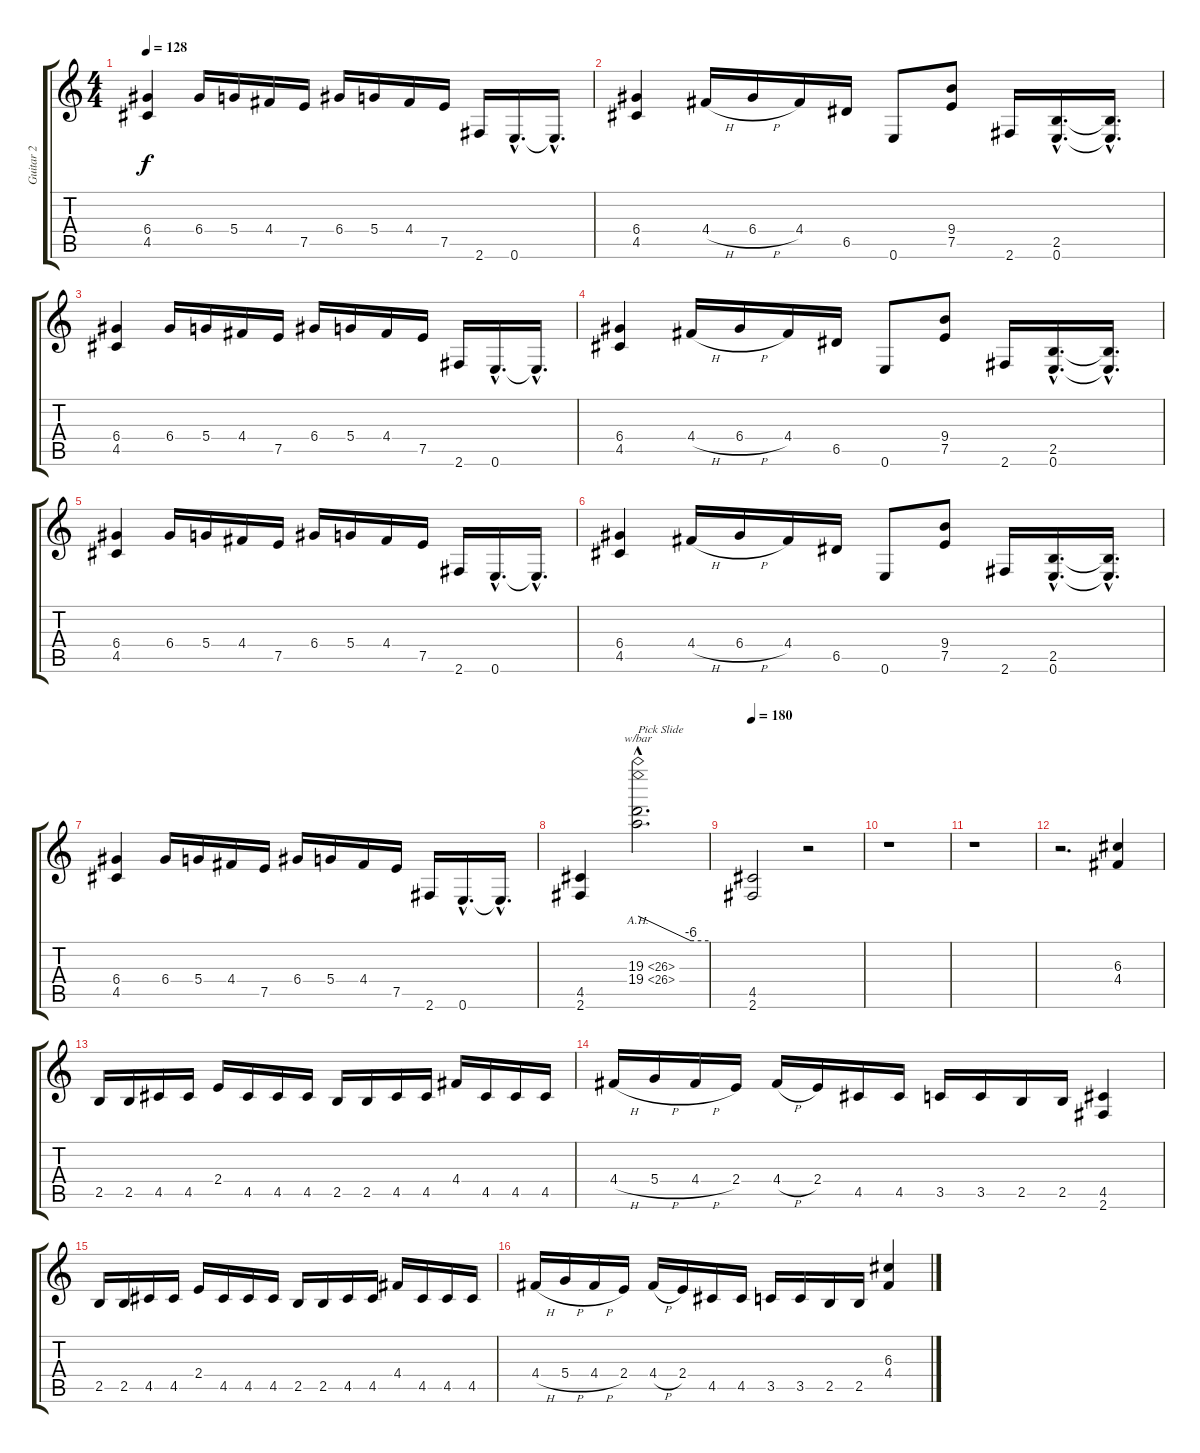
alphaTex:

\track ("Guitar 2" "Guitar 2") {instrument distortionguitar}
\staff {score tabs}
\tuning (E4 B3 G3 D3 A2 E2) {hide}
\ts (4 4)
\tempo 128
\clef g2
\ks c
(6.4 4.5).4{dy f} 6.4.16 5.4.16 4.4.16 7.5.16 6.4.16 5.4.16 4.4.16 7.5.16 2.6.16 0.6{hac}.16{d} 0.6{hac t}.16{d} |
(6.4 4.5).4 4.4{h}.16 6.4{h}.16 4.4.16 6.5.16 0.6.8 (9.4 7.5).8 2.6.16 (2.5{hac} 0.6{hac}).16{d} (2.5{hac t} 0.6{hac t}).16{d} |
(6.4 4.5).4 6.4.16 5.4.16 4.4.16 7.5.16 6.4.16 5.4.16 4.4.16 7.5.16 2.6.16 0.6{hac}.16{d} 0.6{hac t}.16{d} |
(6.4 4.5).4 4.4{h}.16 6.4{h}.16 4.4.16 6.5.16 0.6.8 (9.4 7.5).8 2.6.16 (2.5{hac} 0.6{hac}).16{d} (2.5{hac t} 0.6{hac t}).16{d} |
(6.4 4.5).4 6.4.16 5.4.16 4.4.16 7.5.16 6.4.16 5.4.16 4.4.16 7.5.16 2.6.16 0.6{hac}.16{d} 0.6{hac t}.16{d} |
(6.4 4.5).4 4.4{h}.16 6.4{h}.16 4.4.16 6.5.16 0.6.8 (9.4 7.5).8 2.6.16 (2.5{hac} 0.6{hac}).16{d} (2.5{hac t} 0.6{hac t}).16{d} |
(6.4 4.5).4 6.4.16 5.4.16 4.4.16 7.5.16 6.4.16 5.4.16 4.4.16 7.5.16 2.6.16 0.6{hac}.16{d} 0.6{hac t}.16{d} |
(4.5 2.6).4 (19.3{ah 7 hac} 19.4{ah 7 hac}).2{d tbe (custom default 0 0 45 -24 60 -24) txt "Pick Slide"} |
\tempo 180
(4.5 2.6).2 r.2 |
r.1 |
r.1 |
r.2{d} (6.3 4.4).4 |
2.5.16 2.5.16 4.5.16 4.5.16 2.4.16 4.5.16 4.5.16 4.5.16 2.5.16 2.5.16 4.5.16 4.5.16 4.4.16 4.5.16 4.5.16 4.5.16 |
4.4{h}.16 5.4{h}.16 4.4{h}.16 2.4.16 4.4{h}.16 2.4.16 4.5.16 4.5.16 3.5.16 3.5.16 2.5.16 2.5.16 (4.5 2.6).4 |
2.5.16 2.5.16 4.5.16 4.5.16 2.4.16 4.5.16 4.5.16 4.5.16 2.5.16 2.5.16 4.5.16 4.5.16 4.4.16 4.5.16 4.5.16 4.5.16 |
4.4{h}.16 5.4{h}.16 4.4{h}.16 2.4.16 4.4{h}.16 2.4.16 4.5.16 4.5.16 3.5.16 3.5.16 2.5.16 2.5.16 (6.3 4.4).4
